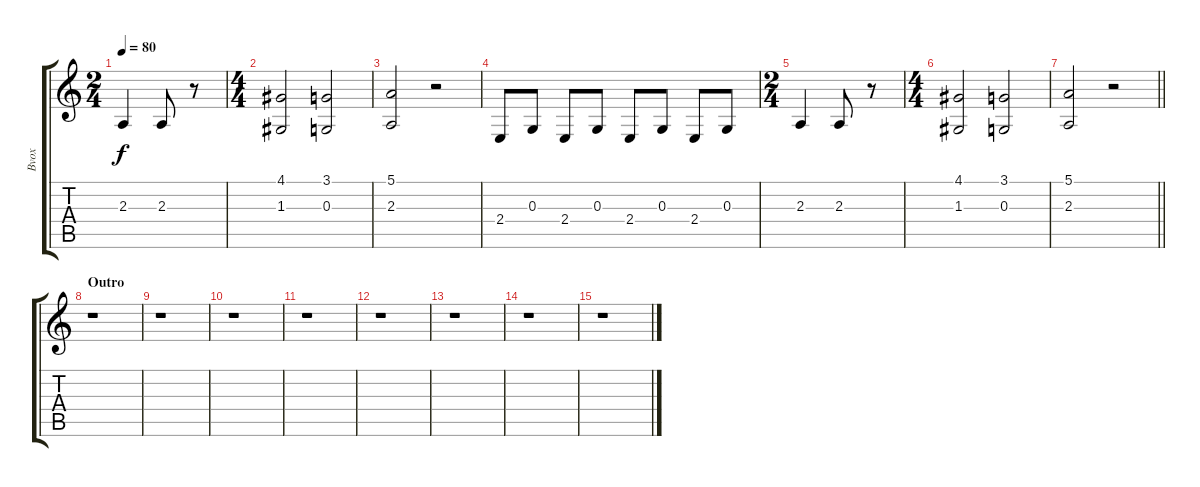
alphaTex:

\track ("Bvox" "Bvox") {instrument clarinet}
\staff {score tabs}
\tuning (E4 B3 G3 D3 A2 E2) {hide}
\ts (2 4)
\tempo 80
\clef g2
\ks c
2.3.4{dy f} 2.3.8 r.8 |
\ts (4 4)
(4.1 1.3).2 (3.1 0.3).2 |
(5.1 2.3).2 r.2 |
2.4.8 0.3.8 2.4.8 0.3.8 2.4.8 0.3.8 2.4.8 0.3.8 |
\ts (2 4)
2.3.4 2.3.8 r.8 |
\ts (4 4)
(4.1 1.3).2 (3.1 0.3).2 |
\barLineRight lightlight
(5.1 2.3).2 r.2 |
\section ("" "Outro")
r.1 |
r.1 |
r.1 |
r.1 |
r.1 |
r.1 |
r.1 |
r.1
